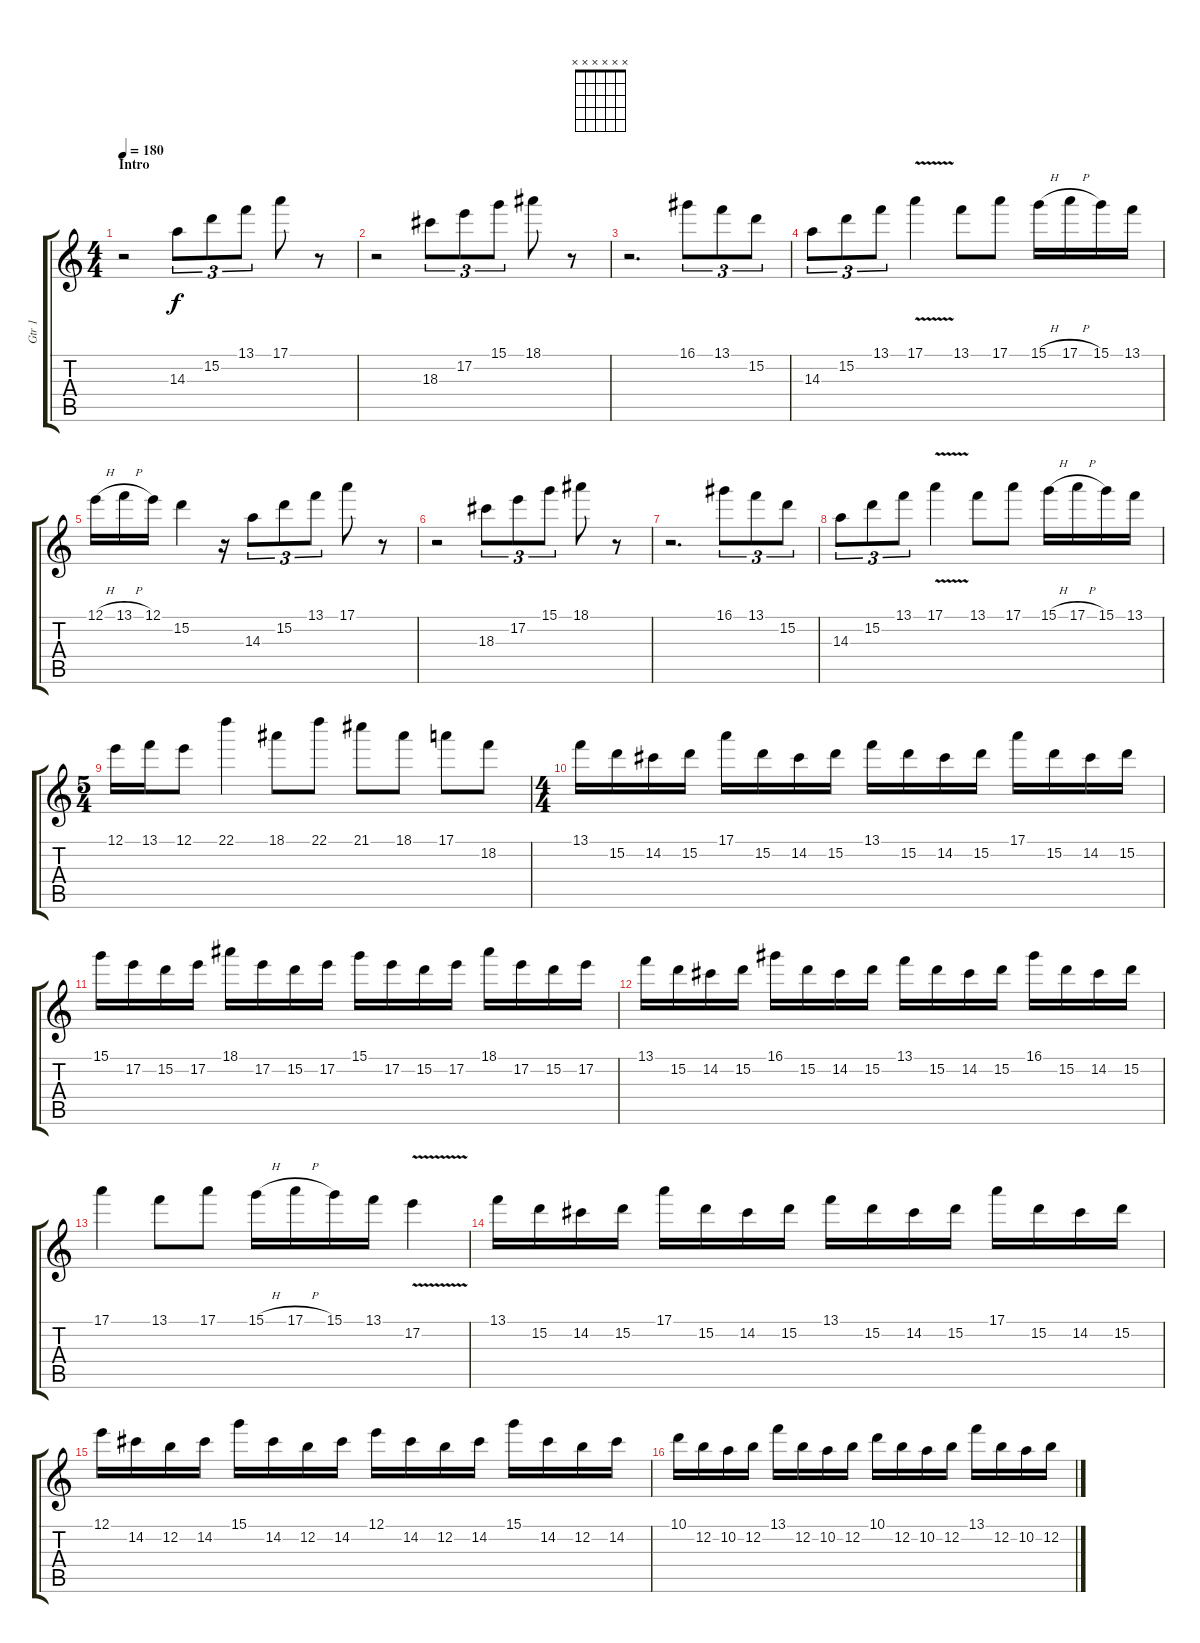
\track ("Gtr 1" "Gtr 1") {instrument overdrivenguitar}
\staff {score tabs}
\tuning (E4 B3 G3 D3 A2 E2) {hide}
\chord ("" x x x x x x)
\ts (4 4)
\section ("" "Intro")
\tempo 180
\clef g2
\ks c
r.2{ch "" dy f instrument overdrivenguitar} 14.3.8{tu (3 2)} 15.2.8{tu (3 2)} 13.1.8{tu (3 2)} 17.1.8 r.8 |
r.2 18.3.8{tu (3 2)} 17.2.8{tu (3 2)} 15.1.8{tu (3 2)} 18.1.8 r.8 |
r.2{d} 16.1.8{tu (3 2)} 13.1.8{tu (3 2)} 15.2.8{tu (3 2)} |
14.3.8{tu (3 2)} 15.2.8{tu (3 2)} 13.1.8{tu (3 2)} 17.1{v}.4 13.1.8 17.1.8 15.1{h}.16 17.1{h}.16 15.1.16 13.1.16 |
12.1{h}.16 13.1{h}.16 12.1.16 15.2.4 r.16 14.3.8{tu (3 2)} 15.2.8{tu (3 2)} 13.1.8{tu (3 2)} 17.1.8 r.8 |
r.2 18.3.8{tu (3 2)} 17.2.8{tu (3 2)} 15.1.8{tu (3 2)} 18.1.8 r.8 |
r.2{d} 16.1.8{tu (3 2)} 13.1.8{tu (3 2)} 15.2.8{tu (3 2)} |
14.3.8{tu (3 2)} 15.2.8{tu (3 2)} 13.1.8{tu (3 2)} 17.1{v}.4 13.1.8 17.1.8 15.1{h}.16 17.1{h}.16 15.1.16 13.1.16 |
\ts (5 4)
12.1.16 13.1.16 12.1.8 22.1.4 18.1.8 22.1.8 21.1.8 18.1.8 17.1.8 18.2.8 |
\ts (4 4)
13.1.16 15.2.16 14.2.16 15.2.16 17.1.16 15.2.16 14.2.16 15.2.16 13.1.16 15.2.16 14.2.16 15.2.16 17.1.16 15.2.16 14.2.16 15.2.16 |
15.1.16 17.2.16 15.2.16 17.2.16 18.1.16 17.2.16 15.2.16 17.2.16 15.1.16 17.2.16 15.2.16 17.2.16 18.1.16 17.2.16 15.2.16 17.2.16 |
13.1.16 15.2.16 14.2.16 15.2.16 16.1.16 15.2.16 14.2.16 15.2.16 13.1.16 15.2.16 14.2.16 15.2.16 16.1.16 15.2.16 14.2.16 15.2.16 |
17.1.4 13.1.8 17.1.8 15.1{h}.16 17.1{h}.16 15.1.16 13.1.16 17.2{v}.4 |
13.1.16 15.2.16 14.2.16 15.2.16 17.1.16 15.2.16 14.2.16 15.2.16 13.1.16 15.2.16 14.2.16 15.2.16 17.1.16 15.2.16 14.2.16 15.2.16 |
12.1.16 14.2.16 12.2.16 14.2.16 15.1.16 14.2.16 12.2.16 14.2.16 12.1.16 14.2.16 12.2.16 14.2.16 15.1.16 14.2.16 12.2.16 14.2.16 |
10.1.16 12.2.16 10.2.16 12.2.16 13.1.16 12.2.16 10.2.16 12.2.16 10.1.16 12.2.16 10.2.16 12.2.16 13.1.16 12.2.16 10.2.16 12.2.16
